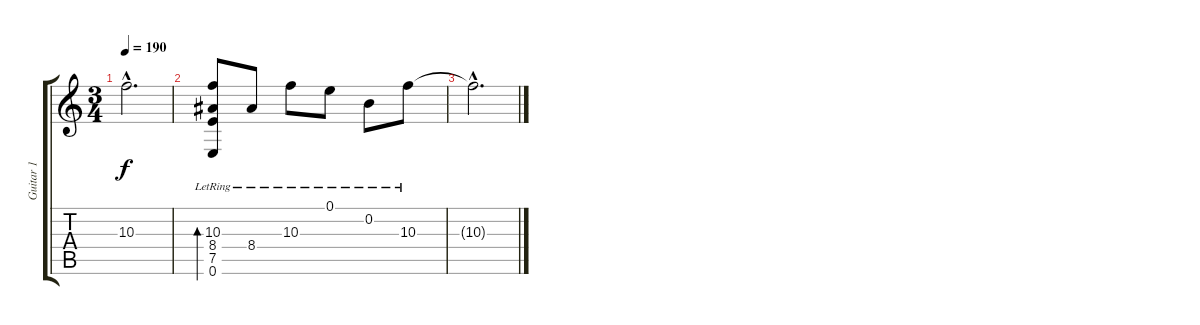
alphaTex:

\track ("Guitar 1" "Guitar 1") {instrument distortionguitar}
\staff {score tabs}
\tuning (E4 B3 G3 D3 A2 E2) {hide}
\ts (3 4)
\tempo 190
\clef g2
\ks c
10.3{hac t}.2{d dy f} |
(10.3{lr} 8.4{lr} 7.5{lr} 0.6{lr}).8{bd 480} 8.4{lr}.8 10.3{lr}.8 0.1{lr}.8 0.2{lr}.8 10.3{lr}.8 |
10.3{hac t}.2{d}
